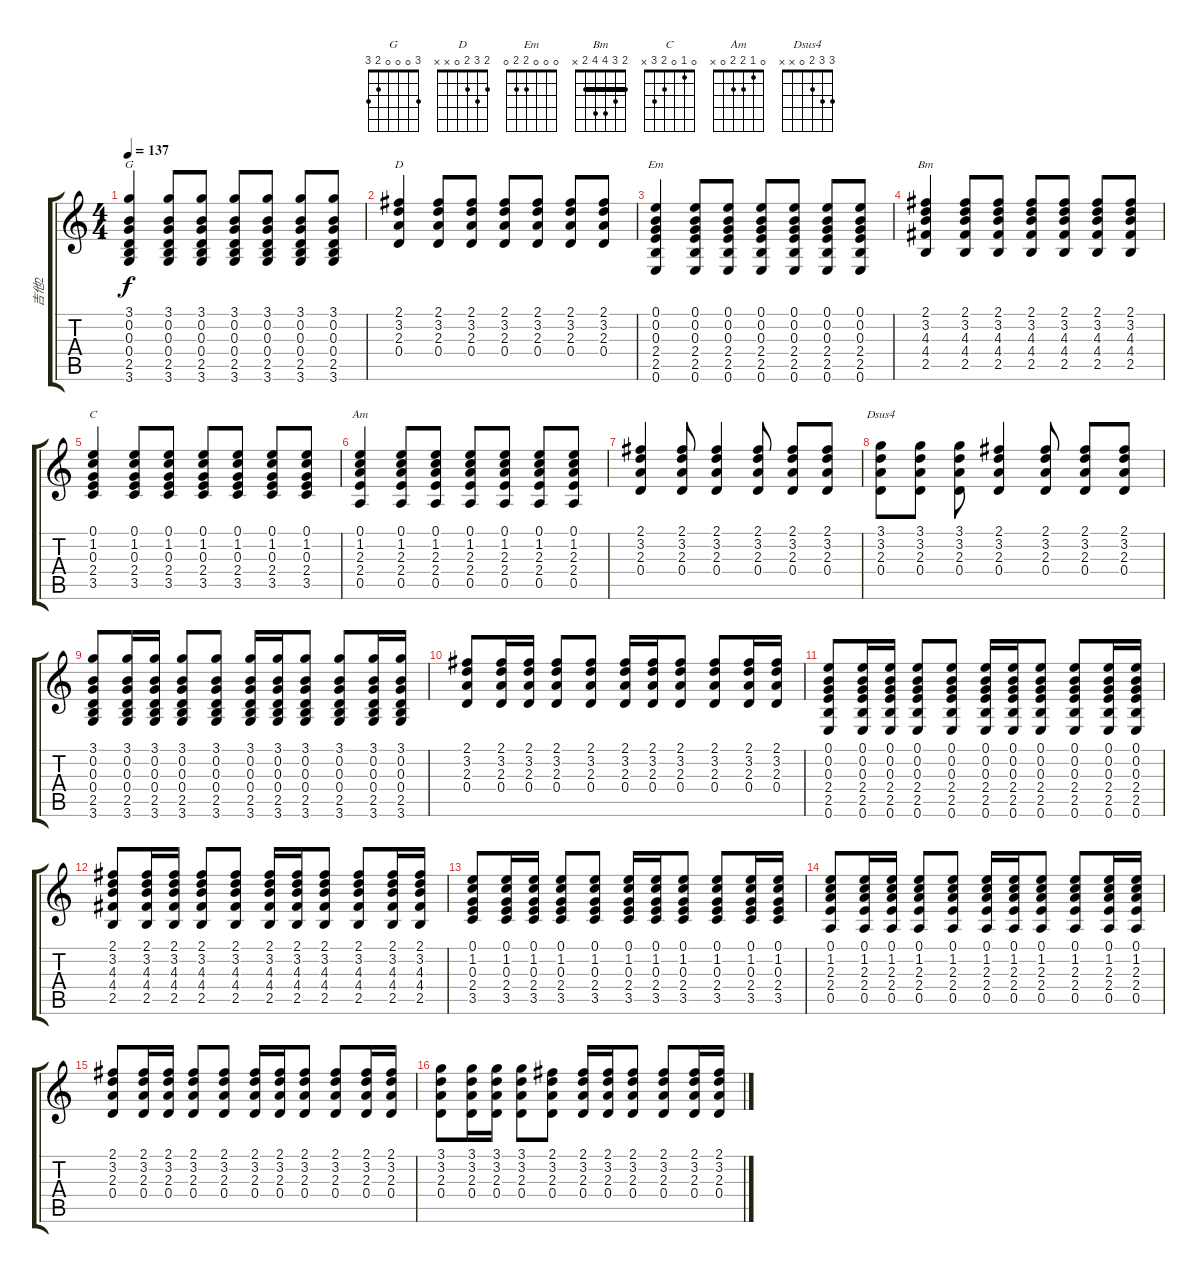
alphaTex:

\track ("吉他2" "吉他2") {instrument acousticguitarsteel}
\staff {score tabs}
\tuning (E4 B3 G3 D3 A2 E2) {hide}
\chord ("G" 3 0 0 0 2 3)
\chord ("D" 2 3 2 0 x x)
\chord ("Em" 0 0 0 2 2 0)
\chord ("Bm" 2 3 4 4 2 x) {barre 2}
\chord ("C" 0 1 0 2 3 x)
\chord ("Am" 0 1 2 2 0 x)
\chord ("Dsus4" 3 3 2 0 x x)
\ts (4 4)
\tempo 137
\clef g2
\ks c
(3.1 0.2 0.3 0.4 2.5 3.6).4{ch "G" dy f} (3.1 0.2 0.3 0.4 2.5 3.6).8 (3.1 0.2 0.3 0.4 2.5 3.6).8 (3.1 0.2 0.3 0.4 2.5 3.6).8 (3.1 0.2 0.3 0.4 2.5 3.6).8 (3.1 0.2 0.3 0.4 2.5 3.6).8 (3.1 0.2 0.3 0.4 2.5 3.6).8 |
(2.1 3.2 2.3 0.4).4{ch "D"} (2.1 3.2 2.3 0.4).8 (2.1 3.2 2.3 0.4).8 (2.1 3.2 2.3 0.4).8 (2.1 3.2 2.3 0.4).8 (2.1 3.2 2.3 0.4).8 (2.1 3.2 2.3 0.4).8 |
(0.1 0.2 0.3 2.4 2.5 0.6).4{ch "Em"} (0.1 0.2 0.3 2.4 2.5 0.6).8 (0.1 0.2 0.3 2.4 2.5 0.6).8 (0.1 0.2 0.3 2.4 2.5 0.6).8 (0.1 0.2 0.3 2.4 2.5 0.6).8 (0.1 0.2 0.3 2.4 2.5 0.6).8 (0.1 0.2 0.3 2.4 2.5 0.6).8 |
(2.1 3.2 4.3 4.4 2.5).4{ch "Bm"} (2.1 3.2 4.3 4.4 2.5).8 (2.1 3.2 4.3 4.4 2.5).8 (2.1 3.2 4.3 4.4 2.5).8 (2.1 3.2 4.3 4.4 2.5).8 (2.1 3.2 4.3 4.4 2.5).8 (2.1 3.2 4.3 4.4 2.5).8 |
(0.1 1.2 0.3 2.4 3.5).4{ch "C"} (0.1 1.2 0.3 2.4 3.5).8 (0.1 1.2 0.3 2.4 3.5).8 (0.1 1.2 0.3 2.4 3.5).8 (0.1 1.2 0.3 2.4 3.5).8 (0.1 1.2 0.3 2.4 3.5).8 (0.1 1.2 0.3 2.4 3.5).8 |
(0.1 1.2 2.3 2.4 0.5).4{ch "Am"} (0.1 1.2 2.3 2.4 0.5).8 (0.1 1.2 2.3 2.4 0.5).8 (0.1 1.2 2.3 2.4 0.5).8 (0.1 1.2 2.3 2.4 0.5).8 (0.1 1.2 2.3 2.4 0.5).8 (0.1 1.2 2.3 2.4 0.5).8 |
(2.1 3.2 2.3 0.4).4 (2.1 3.2 2.3 0.4).8 (2.1 3.2 2.3 0.4).4 (2.1 3.2 2.3 0.4).8 (2.1 3.2 2.3 0.4).8 (2.1 3.2 2.3 0.4).8 |
(3.1 3.2 2.3 0.4).8{ch "Dsus4"} (3.1 3.2 2.3 0.4).8 (3.1 3.2 2.3 0.4).8 (2.1 3.2 2.3 0.4).4 (2.1 3.2 2.3 0.4).8 (2.1 3.2 2.3 0.4).8 (2.1 3.2 2.3 0.4).8 |
(3.1 0.2 0.3 0.4 2.5 3.6).8 (3.1 0.2 0.3 0.4 2.5 3.6).16 (3.1 0.2 0.3 0.4 2.5 3.6).16 (3.1 0.2 0.3 0.4 2.5 3.6).8 (3.1 0.2 0.3 0.4 2.5 3.6).8 (3.1 0.2 0.3 0.4 2.5 3.6).16 (3.1 0.2 0.3 0.4 2.5 3.6).16 (3.1 0.2 0.3 0.4 2.5 3.6).8 (3.1 0.2 0.3 0.4 2.5 3.6).8 (3.1 0.2 0.3 0.4 2.5 3.6).16 (3.1 0.2 0.3 0.4 2.5 3.6).16 |
(2.1 3.2 2.3 0.4).8 (2.1 3.2 2.3 0.4).16 (2.1 3.2 2.3 0.4).16 (2.1 3.2 2.3 0.4).8 (2.1 3.2 2.3 0.4).8 (2.1 3.2 2.3 0.4).16 (2.1 3.2 2.3 0.4).16 (2.1 3.2 2.3 0.4).8 (2.1 3.2 2.3 0.4).8 (2.1 3.2 2.3 0.4).16 (2.1 3.2 2.3 0.4).16 |
(0.1 0.2 0.3 2.4 2.5 0.6).8 (0.1 0.2 0.3 2.4 2.5 0.6).16 (0.1 0.2 0.3 2.4 2.5 0.6).16 (0.1 0.2 0.3 2.4 2.5 0.6).8 (0.1 0.2 0.3 2.4 2.5 0.6).8 (0.1 0.2 0.3 2.4 2.5 0.6).16 (0.1 0.2 0.3 2.4 2.5 0.6).16 (0.1 0.2 0.3 2.4 2.5 0.6).8 (0.1 0.2 0.3 2.4 2.5 0.6).8 (0.1 0.2 0.3 2.4 2.5 0.6).16 (0.1 0.2 0.3 2.4 2.5 0.6).16 |
(2.1 3.2 4.3 4.4 2.5).8 (2.1 3.2 4.3 4.4 2.5).16 (2.1 3.2 4.3 4.4 2.5).16 (2.1 3.2 4.3 4.4 2.5).8 (2.1 3.2 4.3 4.4 2.5).8 (2.1 3.2 4.3 4.4 2.5).16 (2.1 3.2 4.3 4.4 2.5).16 (2.1 3.2 4.3 4.4 2.5).8 (2.1 3.2 4.3 4.4 2.5).8 (2.1 3.2 4.3 4.4 2.5).16 (2.1 3.2 4.3 4.4 2.5).16 |
(0.1 1.2 0.3 2.4 3.5).8 (0.1 1.2 0.3 2.4 3.5).16 (0.1 1.2 0.3 2.4 3.5).16 (0.1 1.2 0.3 2.4 3.5).8 (0.1 1.2 0.3 2.4 3.5).8 (0.1 1.2 0.3 2.4 3.5).16 (0.1 1.2 0.3 2.4 3.5).16 (0.1 1.2 0.3 2.4 3.5).8 (0.1 1.2 0.3 2.4 3.5).8 (0.1 1.2 0.3 2.4 3.5).16 (0.1 1.2 0.3 2.4 3.5).16 |
(0.1 1.2 2.3 2.4 0.5).8 (0.1 1.2 2.3 2.4 0.5).16 (0.1 1.2 2.3 2.4 0.5).16 (0.1 1.2 2.3 2.4 0.5).8 (0.1 1.2 2.3 2.4 0.5).8 (0.1 1.2 2.3 2.4 0.5).16 (0.1 1.2 2.3 2.4 0.5).16 (0.1 1.2 2.3 2.4 0.5).8 (0.1 1.2 2.3 2.4 0.5).8 (0.1 1.2 2.3 2.4 0.5).16 (0.1 1.2 2.3 2.4 0.5).16 |
(2.1 3.2 2.3 0.4).8 (2.1 3.2 2.3 0.4).16 (2.1 3.2 2.3 0.4).16 (2.1 3.2 2.3 0.4).8 (2.1 3.2 2.3 0.4).8 (2.1 3.2 2.3 0.4).16 (2.1 3.2 2.3 0.4).16 (2.1 3.2 2.3 0.4).8 (2.1 3.2 2.3 0.4).8 (2.1 3.2 2.3 0.4).16 (2.1 3.2 2.3 0.4).16 |
(3.1 3.2 2.3 0.4).8 (3.1 3.2 2.3 0.4).16 (3.1 3.2 2.3 0.4).16 (3.1 3.2 2.3 0.4).8 (2.1 3.2 2.3 0.4).8 (2.1 3.2 2.3 0.4).16 (2.1 3.2 2.3 0.4).16 (2.1 3.2 2.3 0.4).8 (2.1 3.2 2.3 0.4).8 (2.1 3.2 2.3 0.4).16 (2.1 3.2 2.3 0.4).16
